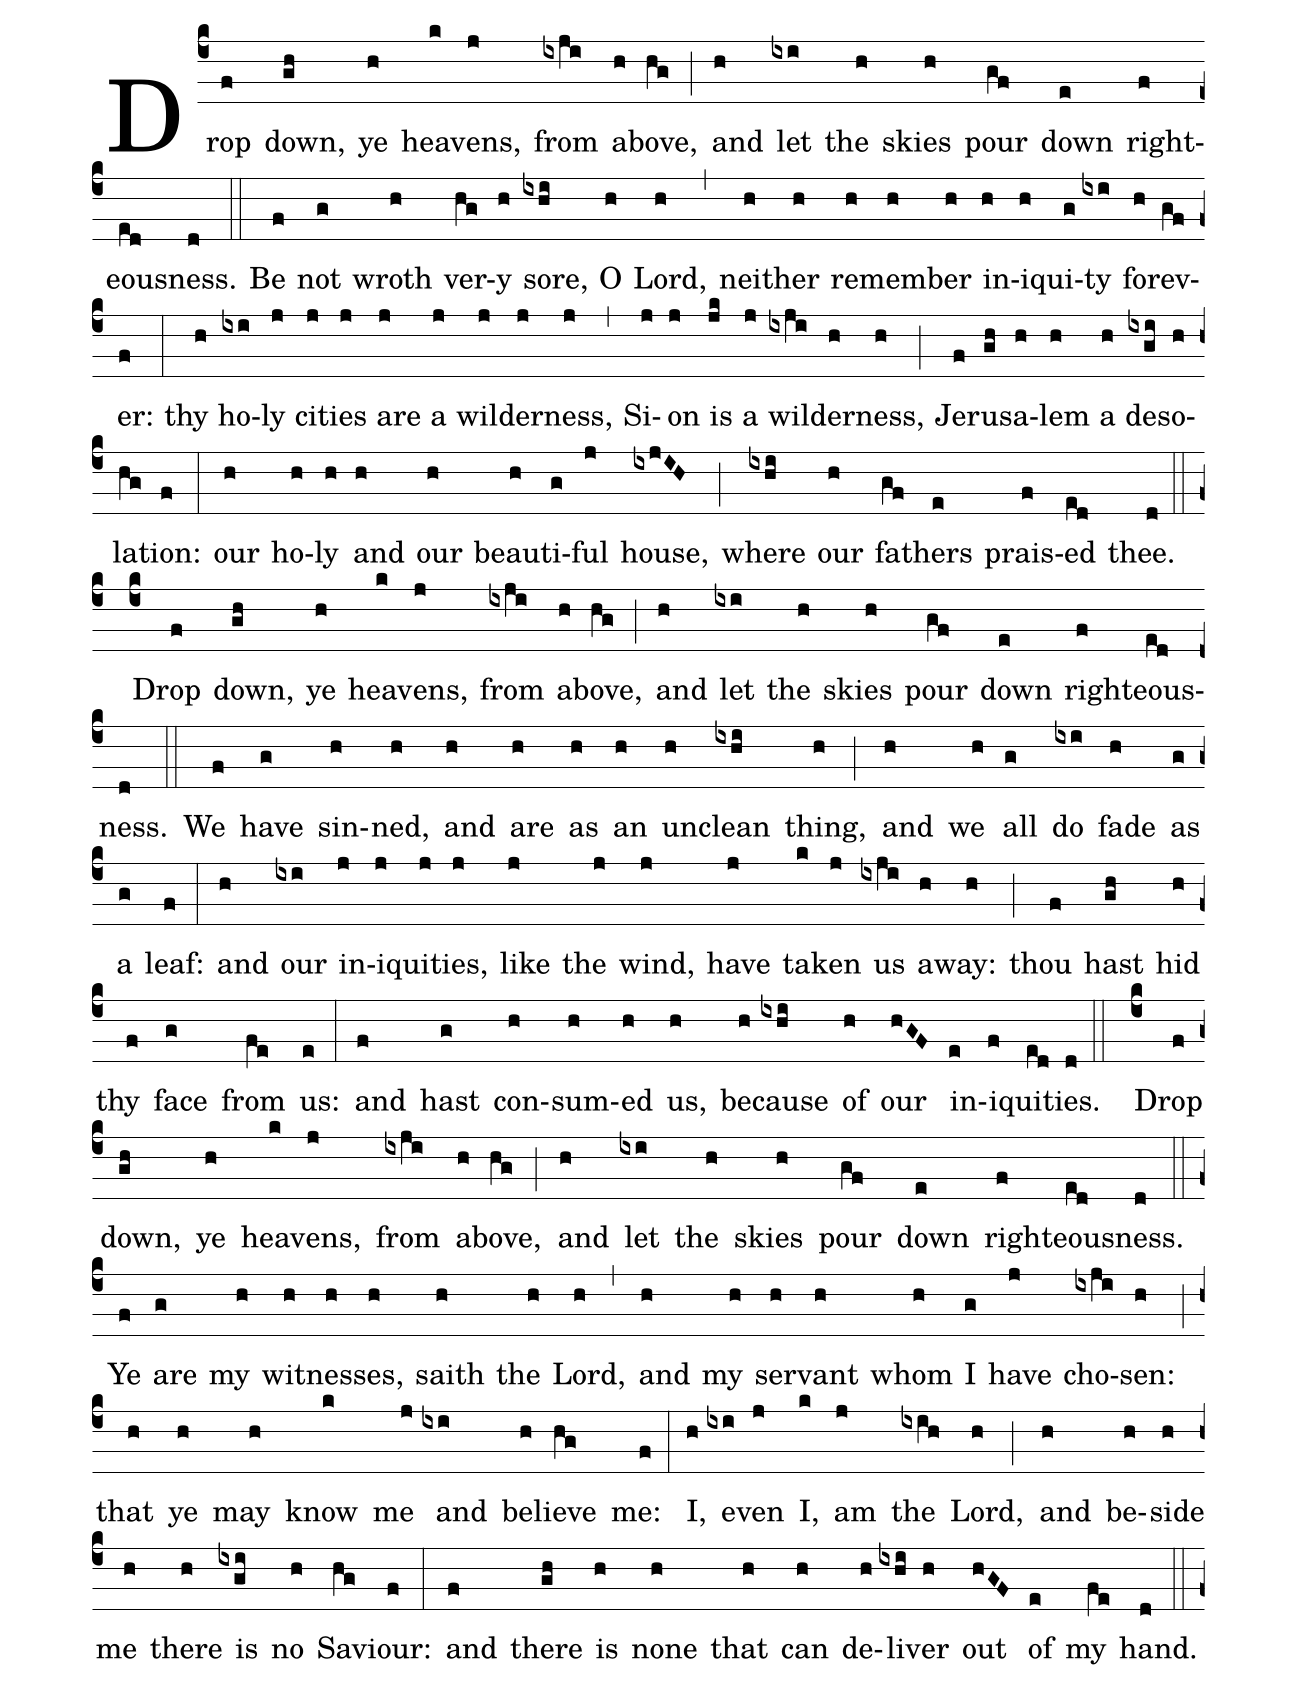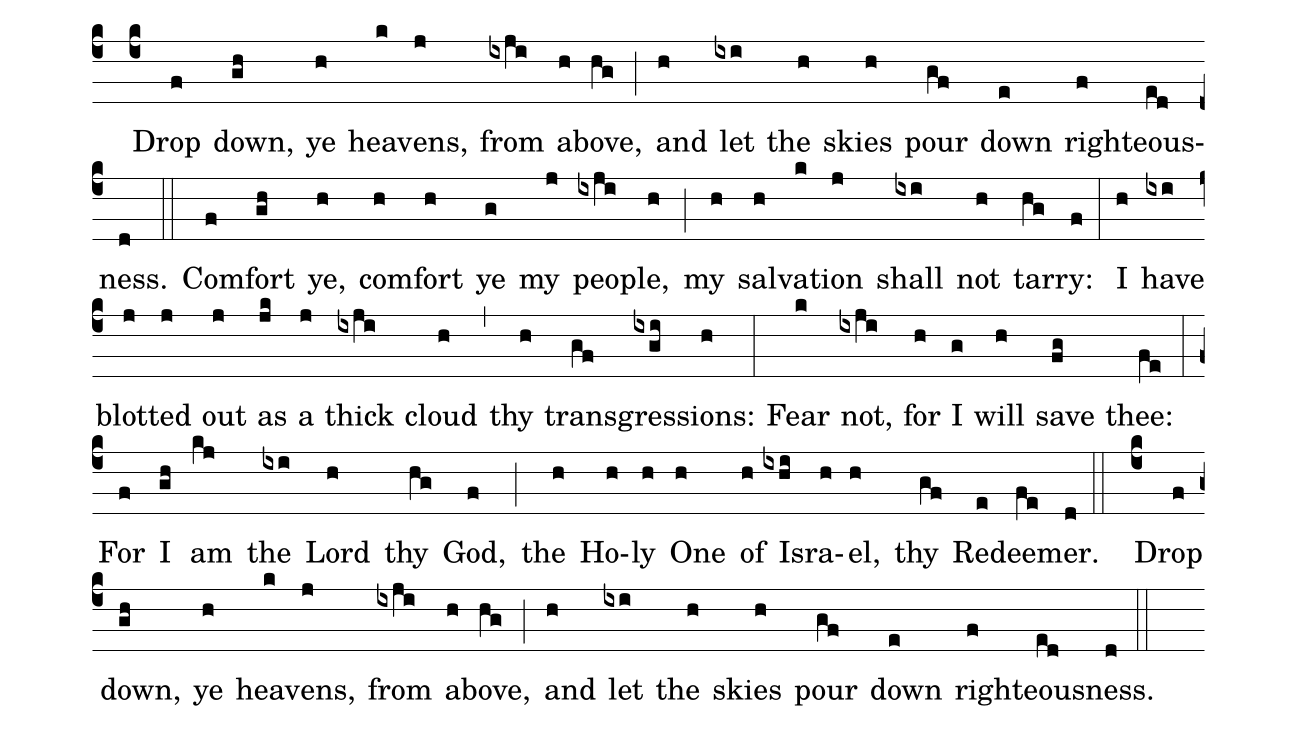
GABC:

%%
(c4)Drop(f) down,(gh) ye(h) heav(k)ens,(j) from(ixji) a(h)bove,(hg) (;) and(h) let(ixi) the(h) skies(h) pour(gf) down(e) right(f)eous(ed)ness.(d) (::)

Be(f) not(g) wroth(h) ver(hg)y(h) sore,(ixhi) O(h) Lord,(h) (,)
nei(h)ther(h) re(h)mem(h)ber(h) in(h)iq(h)ui(g)ty(ixi) for(h)ev(gf)er:(f) (:)
thy(h) ho(ixi)ly(j) cit(j)ies(j) are(j) a(j) wil(j)der(j)ness,(j) (,)
Si(j)on(j) is(jk) a(j) wil(ixji)der(h)ness,(h) (;) Je(f)ru(gh)sa(h)lem(h) a(h) des(ixgi)o(h)la(hg)tion:(f) (:)
our(h) ho(h)ly(h) and(h) our(h) beau(h)ti(g)ful(j) house,(ixjIH) (;)
where(ixhi) our(h) fa(gf)thers(e) prais-(f)ed(ed) thee.(d) (::) (c4)

Drop(f) down,(gh) ye(h) heav(k)ens,(j) from(ixji) a(h)bove,(hg) (;) and(h) let(ixi) the(h) skies(h) pour(gf) down(e) right(f)eous(ed)ness.(d) (::)

We(f) have(g) sin-(h)ned,(h) and(h) are(h) as(h) an(h) un(h)clean(ixhi) thing,(h) (;)
and(h) we(h) all(g) do(ixi) fade(h) as(g) a(g) leaf:(f) (:)
and(h) our(ixi) in(j)iq(j)ui(j)ties,(j) like(j) the(j) wind,(j)
have(j) tak(k)en(j) us(ixji) a(h)way:(h) (;)
thou(f) hast(gh) hid(h) thy(f) face(g) from(fe) us:(e) (:)
and(f) hast(g) con-(h)sum-(h)ed(h) us,(h) be(h)cause(ixhi) of(h) our(hGF) in(e)iq(f)ui(ed)ties.(d) (::) (c4)

Drop(f) down,(gh) ye(h) heav(k)ens,(j) from(ixji) a(h)bove,(hg) (;) and(h) let(ixi) the(h) skies(h) pour(gf) down(e) right(f)eous(ed)ness.(d) (::)

Ye(f) are(g) my(h) wit(h)ness(h)es,(h) saith(h) the(h) Lord,(h) (,)
and(h) my(h) ser(h)vant(h) whom(h) I(g) have(j) cho(ixji)sen:(h) (;)
that(h) ye(h) may(h) know(k) me(j) and(ixi) be(h)lieve(hg) me:(f) (:)
I,(h) e(ixi)ven(j) I,(k) am(j) the(ixih) Lord,(h) (;)
and(h) be(h)side(h) me(h) there(h) is(ixgi) no(h) Sav(hg)iour:(f) (:)
and(f) there(gh) is(h) none(h) that(h) can(h) de(h)liv(ixhi)er(h) out(hGF) of(e) my(fe) hand.(d) (::) (c4)

Drop(f) down,(gh) ye(h) heav(k)ens,(j) from(ixji) a(h)bove,(hg) (;) and(h) let(ixi) the(h) skies(h) pour(gf) down(e) right(f)eous(ed)ness.(d) (::)

Com(f)fort(gh) ye,(h) com(h)fort(h) ye(g) my(j) peo(ixji)ple,(h) (;)
my(h) sal(h)va(k)tion(j) shall(ixi) not(h) tar(hg)ry:(f) (:)
I(h) have(ixi) blot(j)ted(j) out(j) as(jk) a(j) thick(ixji) cloud(h) (,)
thy(h) trans(gf)gres(ixgi)sions:(h) (:) Fear(k) not,(ixji) for(h) I(g) will(h) save(fg) thee:(fe) (:)
For(f) I(gh) am(kj) the(ixi) Lord(h) thy(hg) God,(f) (;)
the(h) Ho(h)ly(h) One(h) of(h) Is(ixhi)ra(h)el,(h) thy(gf) Re(e)deem(fe)er.(d) (::) (c4)

Drop(f) down,(gh) ye(h) heav(k)ens,(j) from(ixji) a(h)bove,(hg) (;) and(h) let(ixi) the(h) skies(h) pour(gf) down(e) right(f)eous(ed)ness.(d) (::)
